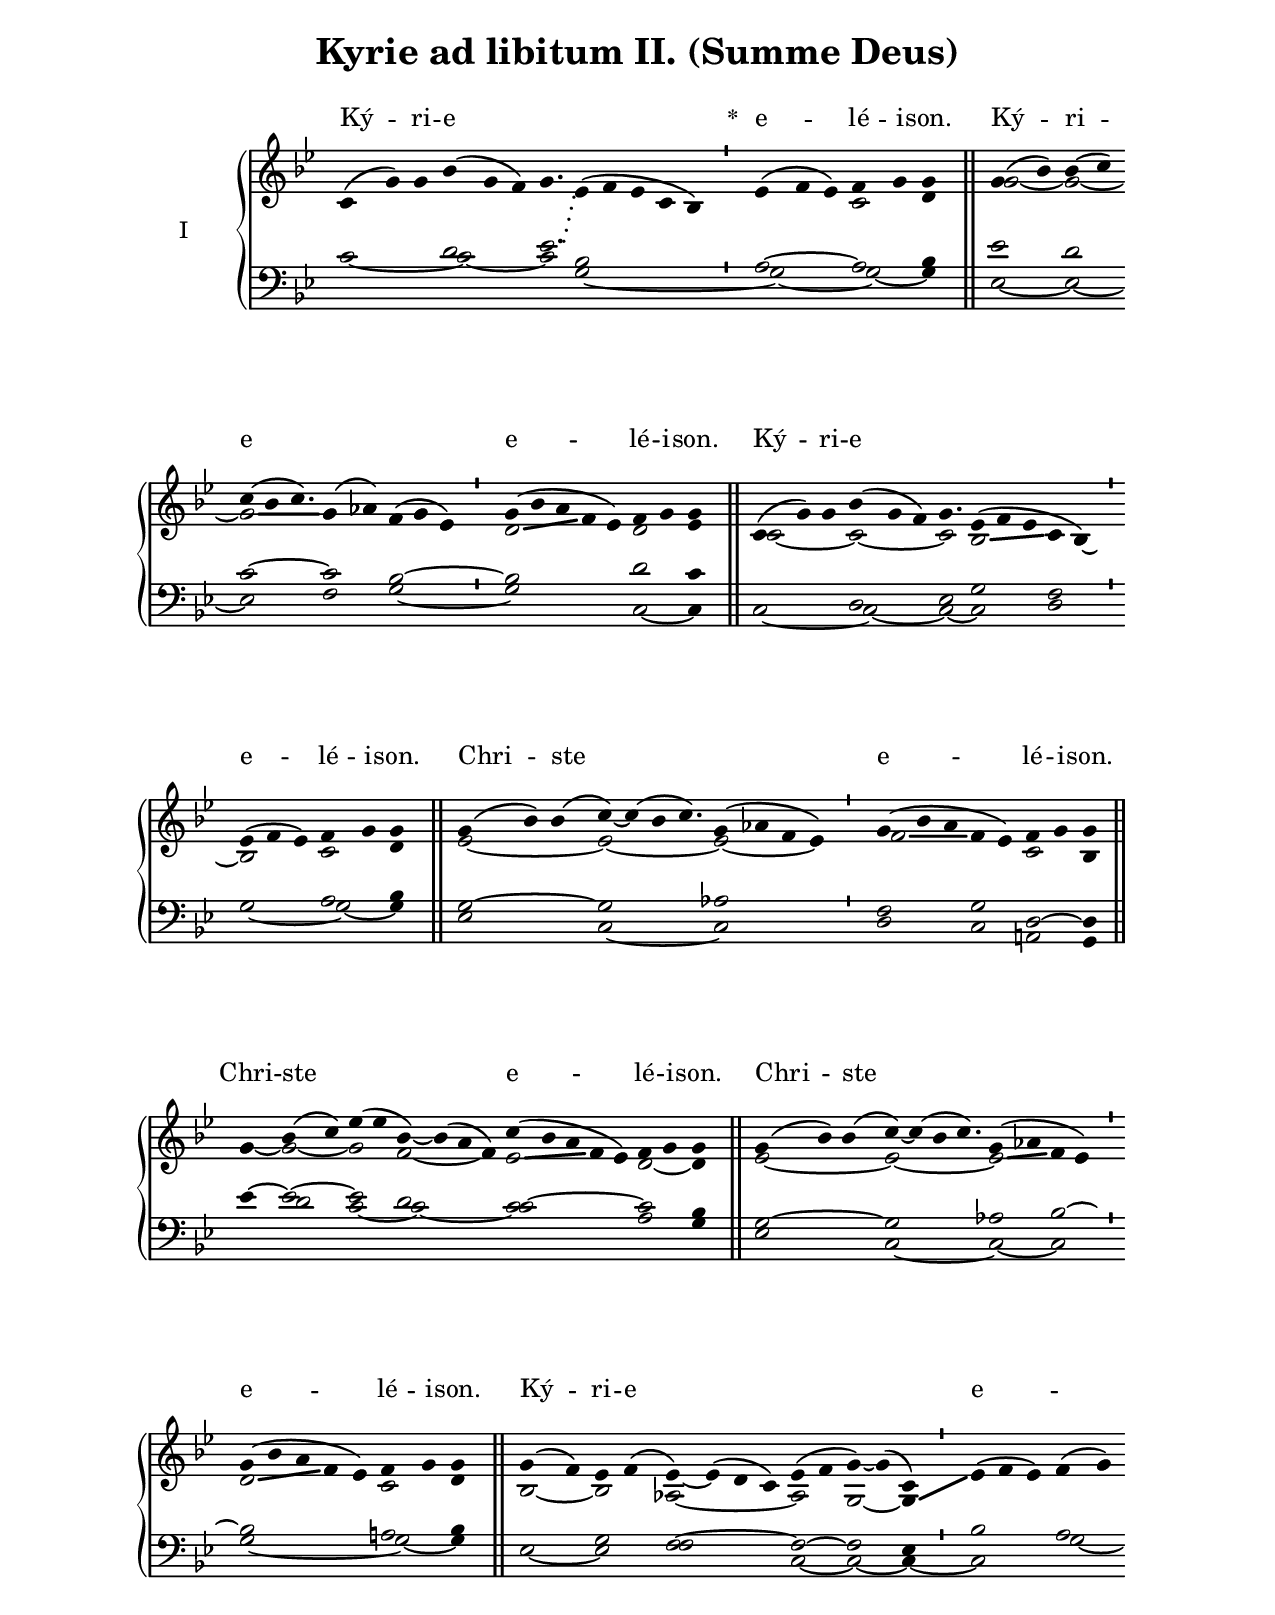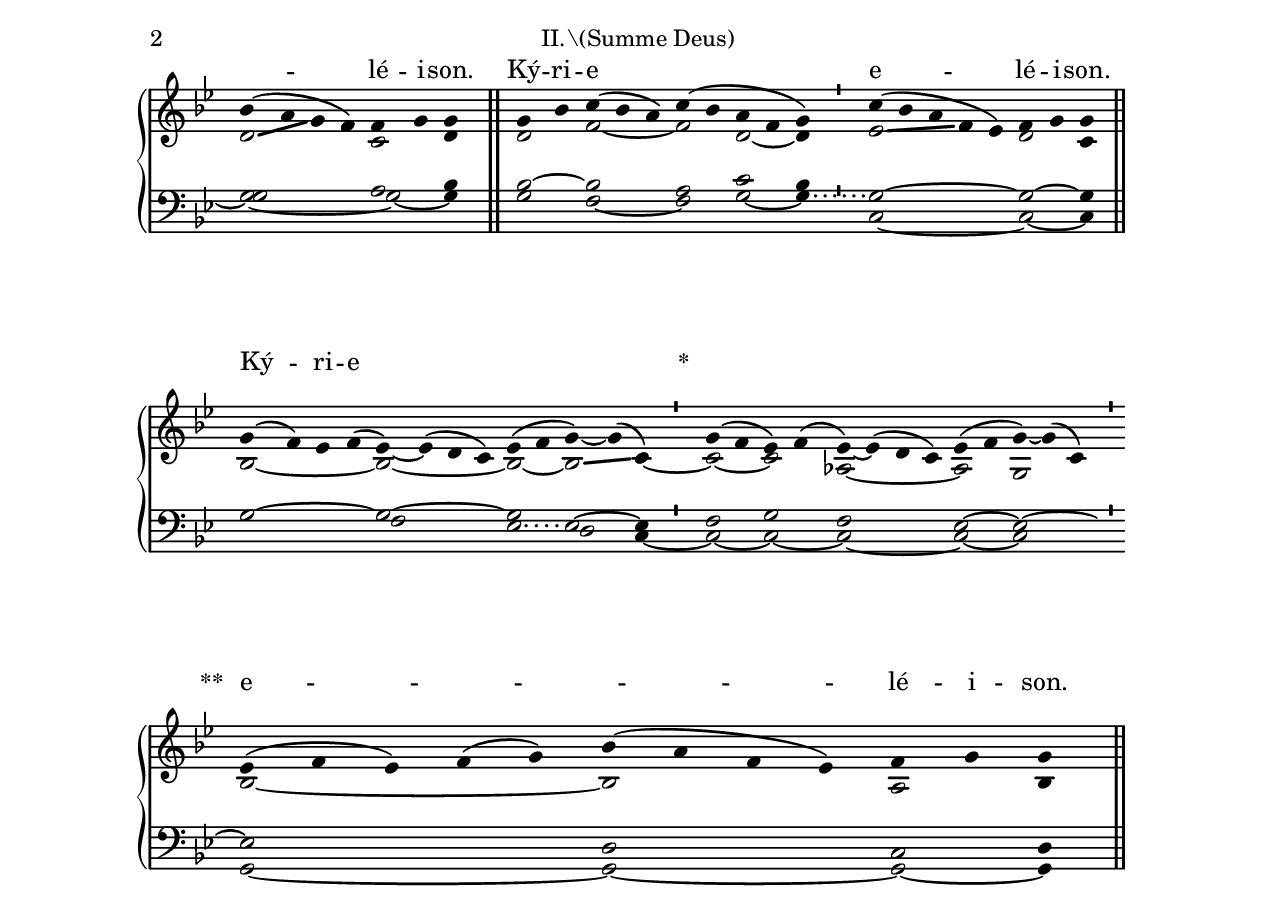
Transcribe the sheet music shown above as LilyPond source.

\version "2.18"
\include "gregorian.ly"
\include "noh2.ily"

%Page reference: page v.126
%(volume.page)

global = {
 \key g \minor
 \cadenzaOn 
 \override Glissando #'thickness = #2.0
}

\header {
  title = \markup \center-column {"Kyrie ad libitum II. (Summe Deus)" \vspace #1 }
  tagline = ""
  composer = ""
}

\paper {
 #(include-special-characters)
  oddHeaderMarkup = \markup \fill-line {
    \line {}
    \center-column {
      \on-the-fly #first-page     " "
      \on-the-fly #not-first-page "II.\\(Summe Deus)"
    }
    \line { \on-the-fly #print-page-number-check-first \fromproperty #'page:page-number-string }
  }
  evenHeaderMarkup = \markup \fill-line {
    \line { \on-the-fly #print-page-number-check-first \fromproperty #'page:page-number-string }
    \center-column { "II.\\(Summe Deus)" }
    \line {}
  }
}

chantText = \lyricmode {
Ký -- ri -- e _ _ 
\set stanza = " * " e -- lé -- i -- son. 
Ký -- ri -- e _ _ e -- lé -- i -- son. 
Ký -- ri -- e _ _ e -- lé -- i -- son. 
Chri -- ste _ e -- lé -- i -- son. 
Chri -- ste _ e -- lé -- i -- son. 
Chri -- ste _ e -- lé -- i -- son. 
Ký -- ri -- e _ e -- _ _ lé -- i -- son. 
Ký -- ri -- e _ e -- lé -- i -- son. 
Ký -- ri -- e _ 
\set stanza = " * " _ _ _ 
\set stanza = " ** "  e -- _ _ lé -- i -- son. }

chantMusic = {
\tieDown   c'4 ( g'4) g'4 bes'4 ( g'4 f'4) g'4. ees'4 ( f'4 ees'4 c'4 bes4) \divisioMinima
 ees'4 ( f'4 ees'4) f'4 g'4 g'4 \finalis
 g'4 ( bes'4) bes'4 ( c''4) \forceBreak
 c''4 ( bes'4 c''4.)  g'4 ( aes'4) f'4 ( g'4 ees'4) \divisioMinima
 g'4 ( bes'4 a'4 f'4 ees'4) f'4 g'4 g'4 \finalis
 c'4 ( g'4) g'4 bes'4 ( g'4 f'4) g'4. ees'4 ( f'4 ees'4 c'4 bes4) \divisioMinima
 \forceBreak
 ees'4 ( f'4 ees'4) f'4 g'4 g'4 \finalis
 g'4 ( bes'4) bes'4 ( c''4) ~ c''4 ( bes'4 c''4.)  g'4 ( aes'4 f'4 ees'4) \divisioMinima
 g'4 ( bes'4 a'4 f'4 ees'4) f'4 g'4 g'4 \finalis
 \forceBreak
 g'4 bes'4 ( c''4) ees''4 ( ees''4 bes'4) ~ bes'4 ( a'4 f'4) c''4 ( bes'4 a'4 f'4 ees'4) f'4 g'4 g'4 \finalis
 g'4 ( bes'4) bes'4 ( c''4) ~ c''4 ( bes'4 c''4.)  g'4 ( aes'4 f'4 ees'4) \divisioMinima
 \forceBreak
 g'4 ( bes'4 a'4 f'4 ees'4) f'4 g'4 g'4 \finalis
 g'4 ( f'4) ees'4 f'4 ( ees'4) ~ ees'4 ( d'4 c'4) ees'4 ( f'4 g'4) ~ g'4 ( c'4) \divisioMinima
 ees'4 ( f'4 ees'4) f'4 ( g'4) \forceBreak
 bes'4 ( a'4 g'4 f'4) f'4 g'4 g'4 \finalis
 g'4 bes'4 c''4 ( bes'4 a'4) c''4 ( bes'4 a'4 f'4 g'4) \divisioMinima
 c''4 ( bes'4 a'4 f'4 ees'4) f'4 g'4 g'4 \finalis
 \forceBreak
 g'4 ( f'4) ees'4 f'4 ( ees'4) ~ ees'4 ( d'4 c'4) ees'4 ( f'4 g'4) ~ g'4 ( c'4) \divisioMinima
 g'4 ( f'4 ees'4) f'4 ( ees'4) ~ ees'4 ( d'4 c'4) ees'4 ( f'4 g'4) ~ g'4 ( c'4) \divisioMinima
 \forceBreak
 ees'4 ( f'4 ees'4) f'4 ( g'4) bes'4 ( a'4 f'4 ees'4) f'4 g'4 g'4 \finalis

}

altoMusic = {
r2*25/4 \divisioMinima
r2*3/2 c'2 d'4 \finalis
g'2 ~ g'2 ~ g'2*7/4 -\tweak Glissando.Y-offset #-0.8 \glissando g'4 aes'4 f'4 g'4 ees'4 \divisioMinima
d'2*3/2 -\tweak Glissando.Y-offset #-0.8 \glissando f'4 ees'4 d'2 ees'4 \finalis
c'2*3/2 ~ c'2*3/2 ~ c'2*3/4 bes2*3/2 -\tweak Glissando.Y-offset #-0.8 \glissando c'4 bes4 ~ \divisioMinima
bes2*3/2 c'2 d'4 \finalis
ees'2*3/2 ~ ees'2*9/4 ~ ees'2*3/2 ~ ees'4 \divisioMinima
f'2*3/2 -\tweak Glissando.Y-offset #-0.8 \glissando f'4 ees'4 c'2 bes4 \finalis
g'4 ~ g'2 ~ g'2 f'2*3/2 ~ f'4 ees'2*3/2 -\tweak Glissando.Y-offset #-0.8 \glissando f'4 ees'4 d'2 ~ d'4 \finalis
ees'2*3/2 ~ ees'2*9/4 ~ ees'2 -\tweak Glissando.Y-offset #-0.8 \glissando f'4 ees'4 \divisioMinima
d'2*3/2 -\tweak Glissando.Y-offset #-0.8 \glissando f'4 ees'4 c'2 d'4 \finalis
bes2 ~ bes2 aes2*4/2 ~ aes2 g2 ~ g4 -\tweak Glissando.Y-offset #-0.8 \glissando \divisioMinima
ees'4 f'4 ees'4 f'4 g'4 d'2 -\tweak Glissando.Y-offset #-0.8 \glissando g'4 f'4 c'2 d'4 \finalis
d'2 f'2*3/2 ~ f'2 d'2 ~ d'4 \divisioMinima
ees'2*3/2 -\tweak Glissando.Y-offset #-0.8 \glissando f'4 ees'4 d'2 c'4 \finalis
bes2*4/2 ~ bes2*4/2 ~ bes2 ~ bes2 -\tweak Glissando.Y-offset #-0.8 \glissando c'4 ~ \divisioMinima
c'2 ~ c'2 aes2*4/2 ~ aes2 g2*3/2 \divisioMinima
bes2*5/2 ~ bes2*4/2 a2 bes4 \finalis
}

tenorMusic = {
r2*3/2 d'2*3/2 ees'2*3/4 bes2*5/2 \divisioMinima
a2*3/2 ~ a2 bes4 \finalis
ees'2 d'2 c'2*7/4 ~ c'2 bes2*3/2 ~ \divisioMinima
bes2*5/2 d'2 c'4 \finalis
r2*3/2 d2*3/2 ees2*3/4 g2*3/2 f2 \divisioMinima
r2*3/2 a2 bes4 \finalis
g2*3/2 ~ g2*9/4 aes2*4/2 \divisioMinima
f2*3/2 g2 d2 ~ d4 \finalis
ees'4 ~ ees'2 ~ ees'2 d'2*4/2 \shiftRight c'2*5/2 ~ c'2 bes4 \finalis
g2*3/2 ~ g2*9/4 aes2 bes2 ~ \divisioMinima
bes2*5/2 a!2 bes4 \finalis
r2 g2 f2*4/2 ~ f2 ~ f2 ees4 \divisioMinima
bes2*3/2 a2 \shiftRight g2*4/2 a2 bes4 \finalis
bes2 ~ bes2*3/2 a2 c'2 bes4 \divisioMinima
g2*5/2 ~ g2 ~ g4 \finalis
g2*4/2 ~ g2*4/2 ~ g2 ees2 ~ ees4 \divisioMinima
f2 g2 f2*4/2 ees2 ~ ees2*3/2 ~ \divisioMinima
ees2*5/2 d2*4/2 c2 d4 \finalis
}

bassMusic = {
c'2*3/2 ~ c'2*3/2 ~ c'2*3/4 g2*5/2 ~ \divisioMinima
g2*3/2 ~ g2 ~ g4 \finalis
ees2 ~ ees2 ~ ees2*7/4 f2 g2*3/2 ~ \divisioMinima
g2*5/2 c2 ~ c4 \finalis
c2*3/2 ~ c2*3/2 ~ c2*3/4 ~ c2*3/2 d2 \divisioMinima
g2*3/2 ~ g2 ~ g4 \finalis
ees2*3/2 c2*9/4 ~ c2*4/2 \divisioMinima
d2*3/2 c2 a,!2 g,4 \finalis
r4 d'2 c'2 ~ c'2*4/2 ~ c'2*5/2 a2 g4 \finalis
ees2*3/2 c2*9/4 ~ c2 ~ c2 \divisioMinima
g2*5/2 ~ g2 ~ g4 \finalis
ees2 ~ ees2 \shiftRight f2*4/2 c2 ~ c2 ~ c4 ~ \divisioMinima
c2*3/2 g2 ~ g2*4/2 ~ g2 ~ g4 \finalis
g2 f2*3/2 ~ f2 g2 ~ g4 \divisioMinima
c2*5/2 ~ c2 ~ c4 \finalis
r2*4/2 f2*4/2 ees2 d2 c4 ~ \divisioMinima
c2 ~ c2 ~ c2*4/2 ~ c2 ~ c2*3/2 \divisioMinima
g,2*5/2 ~ g,2*4/2 ~ g,2 ~ g,4 \finalis
}

voiceLines = {
\voiceLineStyle


s2*6/2
\allowVoiceLineBreak
\voiceLine "down" "up" ees'4. ees'2*1/2


s2*139/2
\allowVoiceLineBreak
\voiceLine "down" "down" g2*1/2 g2*1/2


s2*15/2
\allowVoiceLineBreak
\voiceLine "down" "down" ees2*2/2 ees2*1/2


}

\score{
  <<
    \new GrandStaff <<
      \set GrandStaff.autoBeaming = ##f
      \set GrandStaff.instrumentName = \markup \center-column {
        "I"
      }
      \new Staff = up <<
        \new Voice = "chant" {
          \voiceOne \global \chantMusic
        }
        \new Voice {
          \voiceTwo \global \altoMusic
        }
      >>

      \new Staff = down <<
        \clef bass
        \new Voice {
          \voiceOne \global \tenorMusic
        }
        \new Voice {
          \voiceTwo \global \bassMusic
        }
	\new Voice {
        \voiceThree \global \voiceLines
        }
      >>
    >>
    \new Lyrics \lyricsto chant {
      \chantText
    }
  >>
  \layout{
  }
  \midi{
    \tempo 4 = 125
  }
}
